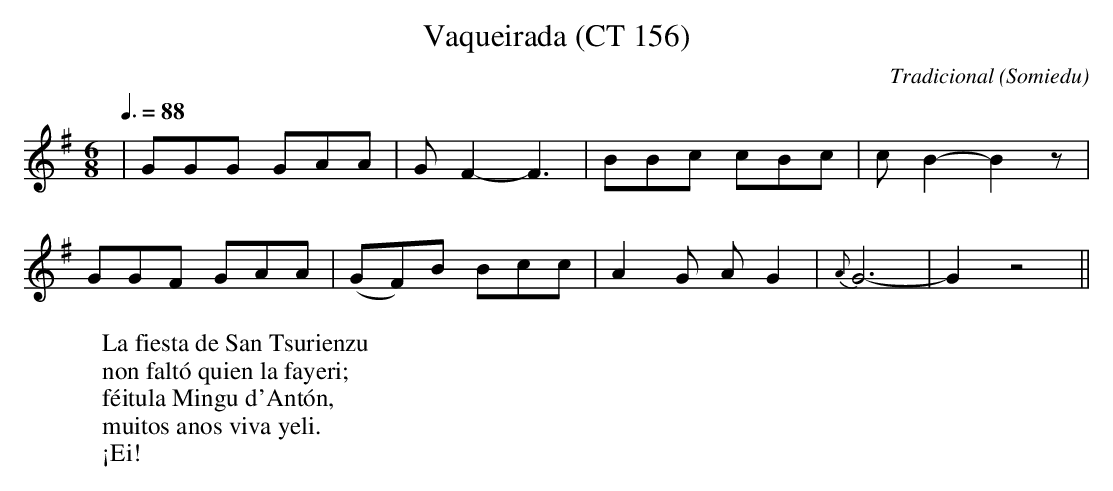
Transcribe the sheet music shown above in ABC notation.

X:1
T:Vaqueirada (CT 156)
C:Tradicional
O:Somiedu
M:6/8
L:1/8
Q:3/8=88
W:La fiesta de San Tsurienzu
W:non faltó quien la fayeri;
W:féitula Mingu d'Antón,
W:muitos anos viva yeli.
W:¡Ei!
K:G
|GGG GAA|G F2-F3|BBc cBc|c B2-B2 z|
GGF GAA|(GF)B Bcc|A2 G A G2|{A}G6-|G2 z4||
